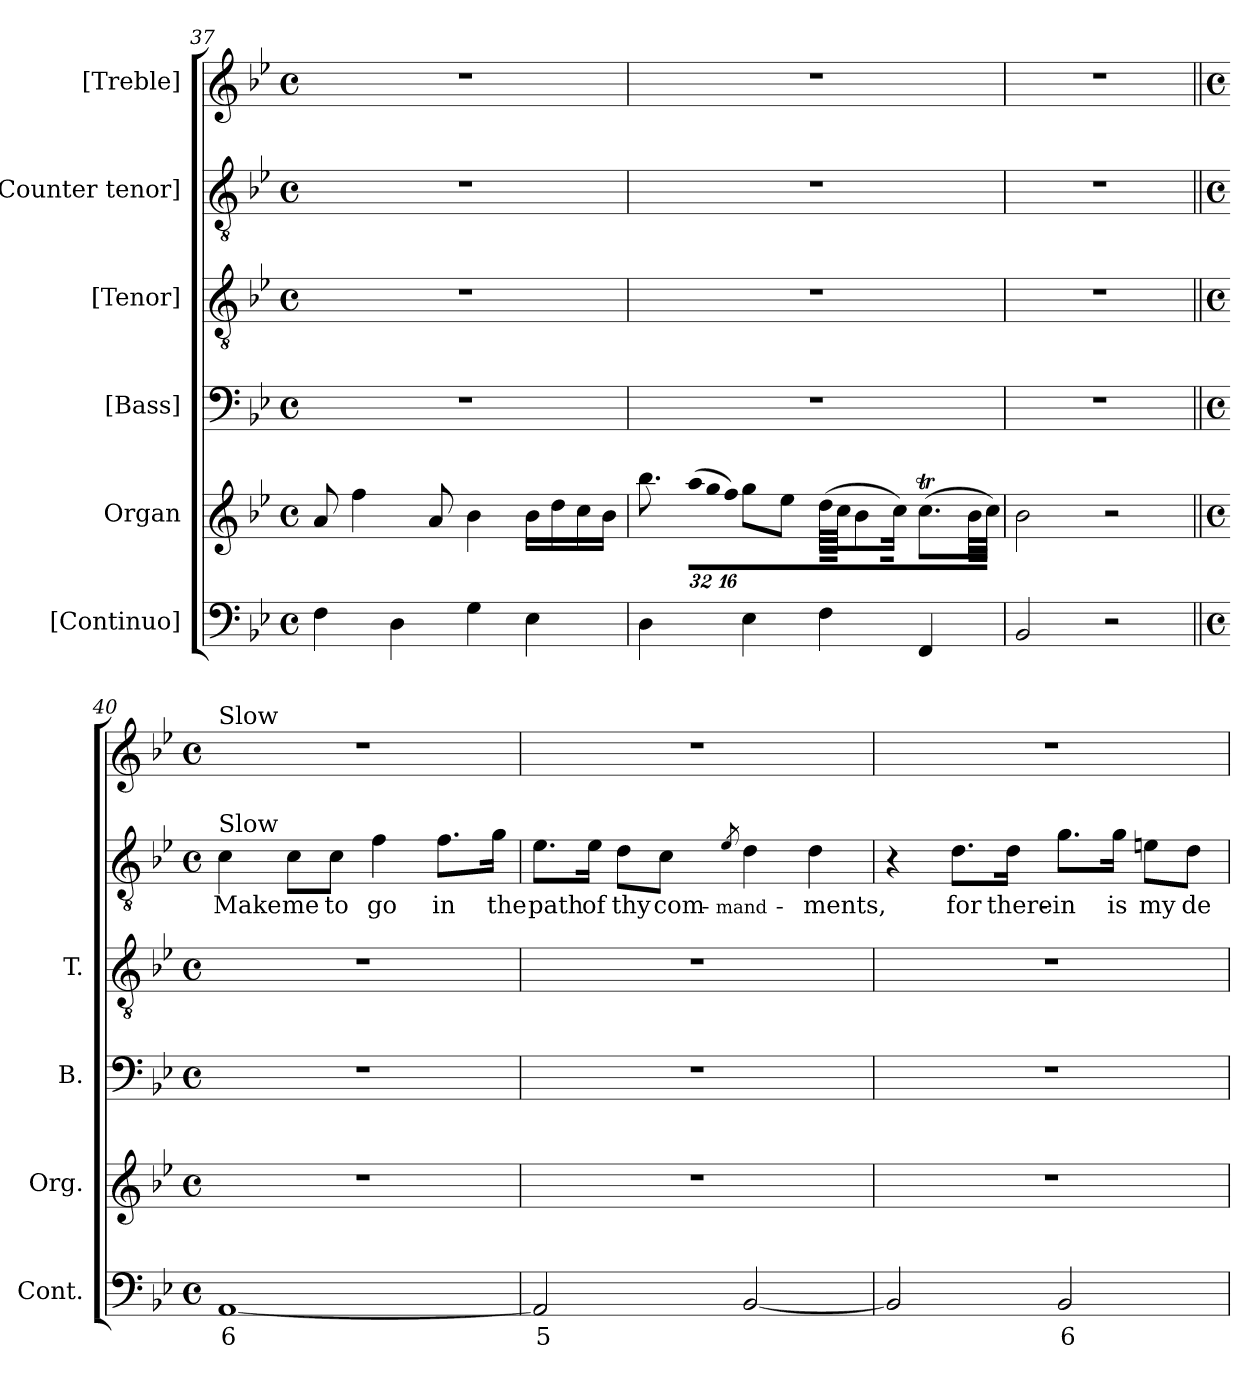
**kern	**text	**kern	**kern	**kern	**kern	**text	**kern
*part6	*part6	*part5	*part4	*part3	*part2	*part2	*part1
*staff6	*staff6	*staff5	*staff4	*staff3	*staff2	*staff2	*staff1
*I"[Continuo]	*	*I"Organ	*I"[Bass]	*I"[Tenor]	*I"[Counter tenor]	*	*I"[Treble]
*I'Cont.	*	*I'Org.	*I'B.	*I'T.	*	*	*
*clefF4	*	*clefG2	*clefF4	*clefGv2	*clefGv2	*	*clefG2
*	*	*	*	*ITrd7c12	*ITrd7c12	*	*
*k[b-e-]	*	*k[b-e-]	*k[b-e-]	*k[b-e-]	*k[b-e-]	*	*k[b-e-]
*B-:	*	*B-:	*B-:	*B-:	*B-:	*	*B-:
*M4/4	*	*M4/4	*M4/4	*M4/4	*M4/4	*	*M4/4
*met(c)	*	*met(c)	*met(c)	*met(c)	*met(c)	*	*met(c)
=37	=37	=37	=37	=37	=37	=37	=37
4Fi\	.	8ai/	1r	1r	1r	.	1r
.	.	4ffi\	.	.	.	.	.
4Di\	.	.	.	.	.	.	.
.	.	8ai/	.	.	.	.	.
4Gi\	.	4b-i\	.	.	.	.	.
4E-i\	.	16b-i\LL	.	.	.	.	.
.	.	16ddi\	.	.	.	.	.
.	.	16cci\	.	.	.	.	.
.	.	16b-i\JJ	.	.	.	.	.
=38	=38	=38	=38	=38	=38	=38	=38
4Di\	.	8.bb-i\	1r	1r	1r	.	1r
*	*	*Xbrackettup	*	*	*	*	*
!	!	!LO:N:vis=32	!	!	!	!	!
.	.	(1024%21aai\LLL	.	.	.	.	.
!	!	!LO:N:vis=32	!	!	!	!	!
.	.	1024%21ggi\	.	.	.	.	.
!	!	!LO:N:vis=32	!	!	!	!	!
.	.	512%11ffi\JJJ)	.	.	.	.	.
4E-i\	.	8ggi\L	.	.	.	.	.
.	.	8ee-i\J	.	.	.	.	.
4Fi\	.	(32ddi\LLL	.	.	.	.	.
.	.	32cci\JJ	.	.	.	.	.
.	.	8b-i\	.	.	.	.	.
.	.	16cci\Jk)	.	.	.	.	.
4FFi/	.	(8.ccTi\L	.	.	.	.	.
.	.	32b-i\LL	.	.	.	.	.
.	.	32cci\JJJ)	.	.	.	.	.
=39	=39	=39	=39	=39	=39	=39	=39
2BB-i/	.	2b-i\	1r	1r	1r	.	1r
2r	.	2r	.	.	.	.	.
!!LO:LB:g=z
=40||	=40||	=40||	=40||	=40||	=40||	=40||	=40||
*M4/4	*	*M4/4	*M4/4	*M4/4	*M4/4	*	*M4/4
*met(c)	*	*met(c)	*met(c)	*met(c)	*met(c)	*	*met(c)
!	!LO:LY:b:color=#000000	!	!	!	!	!	!
!	!	!	!	!	!	!	!LO:TX:a:t=Slow
!	!	!	!	!	!LO:TX:a:t=Slow	!	!
!	!	!	!	!	!	!LO:LY:b:color=#000000	!
[1AAi	6	1r	1r	1r	4Ci\	Make	1r
!	!	!	!	!	!	!LO:LY:b:color=#000000	!
.	.	.	.	.	8Ci\L	me	.
!	!	!	!	!	!	!LO:LY:b:color=#000000	!
.	.	.	.	.	8Ci\J	to	.
!	!	!	!	!	!	!LO:LY:b:color=#000000	!
.	.	.	.	.	4Fi\	go	.
!	!	!	!	!	!	!LO:LY:b:color=#000000	!
.	.	.	.	.	8.Fi\L	in	.
!	!	!	!	!	!	!LO:LY:b:color=#000000	!
.	.	.	.	.	16Gi\Jk	the	.
=41	=41	=41	=41	=41	=41	=41	=41
!	!LO:LY:b:color=#000000	!	!	!	!	!	!
!	!	!	!	!	!	!LO:LY:b:color=#000000	!
2AAi/]	5	1r	1r	1r	8.E-i\L	path	1r
!	!	!	!	!	!	!LO:LY:b:color=#000000	!
.	.	.	.	.	16E-i\Jk	of	.
!	!	!	!	!	!	!LO:LY:b:color=#000000	!
.	.	.	.	.	8Di\L	thy	.
!	!	!	!	!	!	!LO:LY:b:color=#000000	!
.	.	.	.	.	8Ci\J	com-	.
!	!	!	!	!	!	!LO:LY:b:color=#000000	!
.	.	.	.	.	8qE-i/	-mand-	.
[2BB-i/	.	.	.	.	4Di\	.	.
!	!	!	!	!	!	!LO:LY:b:color=#000000	!
.	.	.	.	.	4Di\	-ments,	.
=42	=42	=42	=42	=42	=42	=42	=42
2BB-i/]	.	1r	1r	1r	4r	.	1r
!	!	!	!	!	!	!LO:LY:b:color=#000000	!
.	.	.	.	.	8.Di\L	for	.
!	!	!	!	!	!	!LO:LY:b:color=#000000	!
.	.	.	.	.	16Di\Jk	there-	.
!	!LO:LY:b:color=#000000	!	!	!	!	!	!
!	!	!	!	!	!	!LO:LY:b:color=#000000	!
2BB-i/	6	.	.	.	8.Gi\L	-in	.
!	!	!	!	!	!	!LO:LY:b:color=#000000	!
.	.	.	.	.	16Gi\Jk	is	.
!	!	!	!	!	!	!LO:LY:b:color=#000000	!
.	.	.	.	.	8Eni\L	my	.
!	!	!	!	!	!	!LO:LY:b:color=#000000	!
.	.	.	.	.	8Di\J	de-	.
=	=	=	=	=	=	=	=
*-	*-	*-	*-	*-	*-	*-	*-
